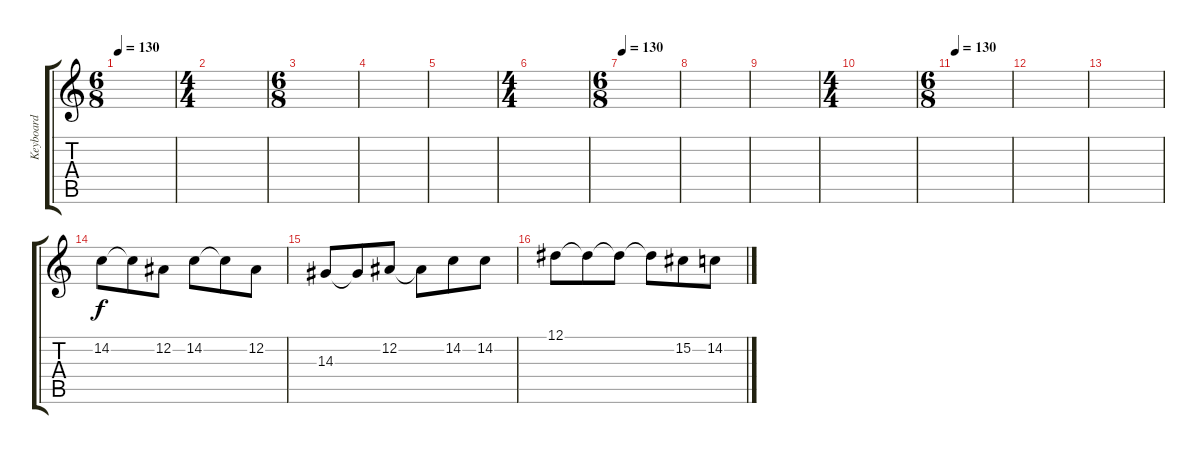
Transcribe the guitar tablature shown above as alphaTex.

\track ("Keyboard" "Keyboard") {instrument altosax}
\staff {score tabs}
\tuning (Eb4 Bb3 Gb3 Db3 Ab2 Eb2) {hide}
\ts (6 8)
\tempo 130
\clef g2
\ks c
|
\ts (4 4)
|
\ts (6 8)
|
|
|
\ts (4 4)
|
\ts (6 8)
\tempo 130
|
|
|
\ts (4 4)
|
\ts (6 8)
\tempo 130
|
|
|
14.2.8 14.2{t}.8 12.2.8 14.2.8 14.2{t}.8 12.2.8 |
14.3.8 14.3{t}.8 12.2.8 12.2{t}.8 14.2.8 14.2.8 |
12.1.8 12.1{t}.8 12.1{t}.8 12.1{t}.8 15.2.8 14.2.8
